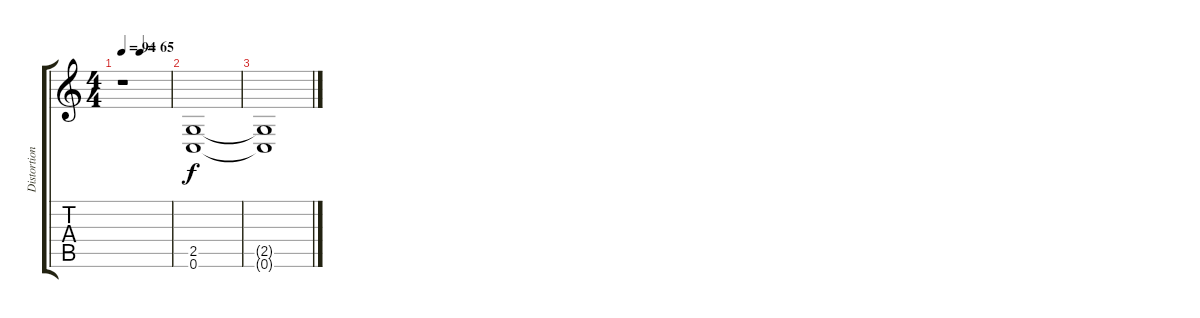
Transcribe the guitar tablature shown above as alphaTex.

\track ("Distortion Guitar" "Distortion") {solo instrument distortionguitar}
\staff {score tabs}
\tuning (C4 G3 Eb3 Bb2 F2 C2) {hide}
\ts (4 4)
\tempo 94
\tempo (65 0.375)
\clef g2
\ks c
r.1{dy f} |
(2.5 0.6).1 |
(2.5{t} 0.6{t}).1
